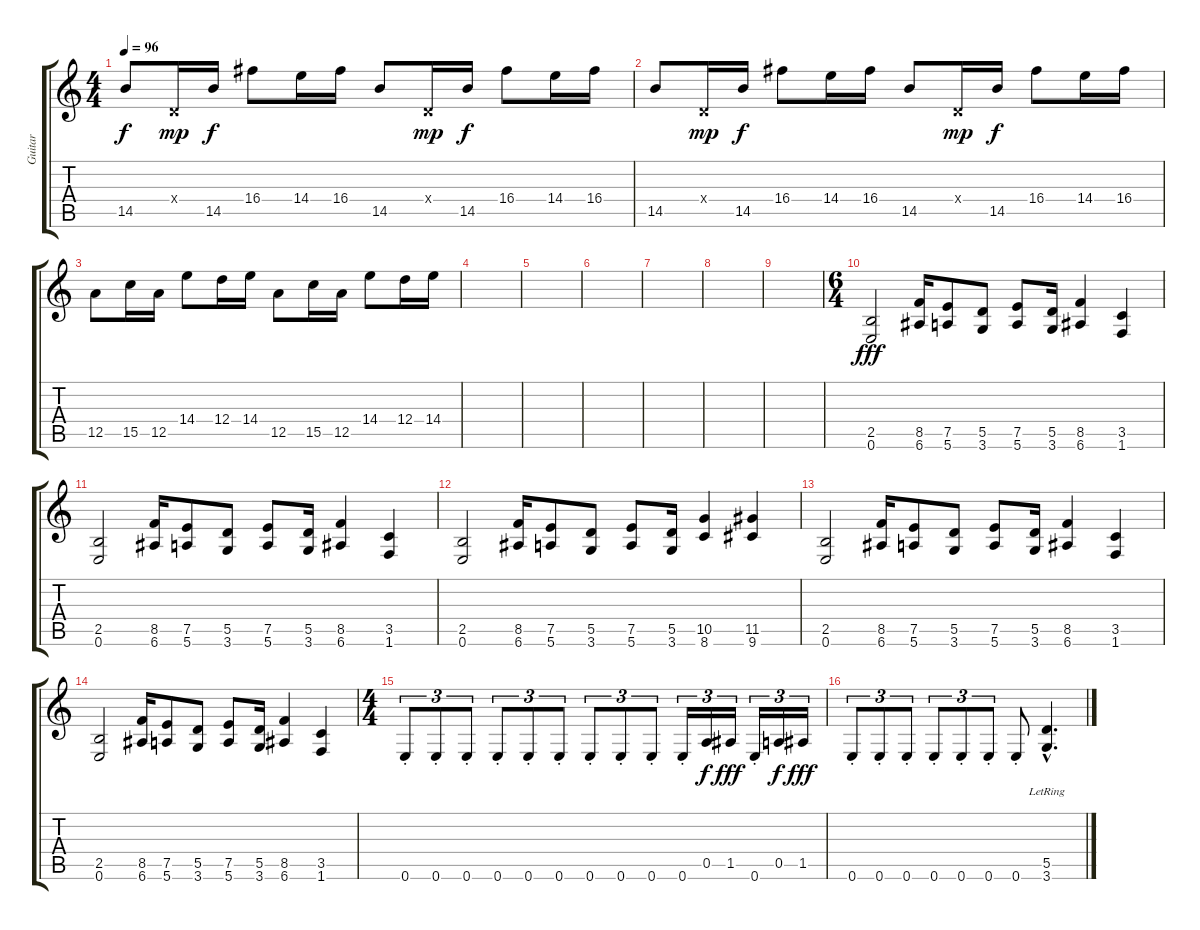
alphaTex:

\track ("Guitar" "Guitar") {instrument distortionguitar}
\staff {score tabs}
\tuning (E4 B3 G3 D3 A2 E2) {hide}
\ts (4 4)
\tempo 96
\clef g2
\ks c
14.5.8{dy f volume 9 instrument electricgrandpiano} 0.4{x}.16{dy mp} 14.5.16{dy f} 16.4.8 14.4.16 16.4.16 14.5.8{instrument electricgrandpiano} 0.4{x}.16{dy mp} 14.5.16{dy f} 16.4.8 14.4.16 16.4.16 |
14.5.8{volume 9 instrument electricgrandpiano} 0.4{x}.16{dy mp} 14.5.16{dy f} 16.4.8 14.4.16 16.4.16 14.5.8{instrument electricgrandpiano} 0.4{x}.16{dy mp} 14.5.16{dy f} 16.4.8 14.4.16 16.4.16 |
12.5.8{instrument electricgrandpiano} 15.5.16 12.5.16 14.4.8 12.4.16 14.4.16 12.5.8{instrument electricgrandpiano} 15.5.16 12.5.16 14.4.8 12.4.16 14.4.16 |
|
|
|
|
|
|
\ts (6 4)
(2.5 0.6).2{dy fff volume 16 instrument distortionguitar} (8.5 6.6).16 (7.5 5.6).8 (5.5 3.6).8 (7.5 5.6).8 (5.5 3.6).16 (8.5 6.6).4 (3.5 1.6).4 |
(2.5 0.6).2 (8.5 6.6).16 (7.5 5.6).8 (5.5 3.6).8 (7.5 5.6).8 (5.5 3.6).16 (8.5 6.6).4 (3.5 1.6).4 |
(2.5 0.6).2 (8.5 6.6).16 (7.5 5.6).8 (5.5 3.6).8 (7.5 5.6).8 (5.5 3.6).16 (10.5 8.6).4 (11.5 9.6).4 |
(2.5 0.6).2 (8.5 6.6).16 (7.5 5.6).8 (5.5 3.6).8 (7.5 5.6).8 (5.5 3.6).16 (8.5 6.6).4 (3.5 1.6).4 |
(2.5 0.6).2 (8.5 6.6).16 (7.5 5.6).8 (5.5 3.6).8 (7.5 5.6).8 (5.5 3.6).16 (8.5 6.6).4 (3.5 1.6).4 |
\ts (4 4)
0.6{st}.8{tu (3 2)} 0.6{st}.8{tu (3 2)} 0.6{st}.8{tu (3 2)} 0.6{st}.8{tu (3 2)} 0.6{st}.8{tu (3 2)} 0.6{st}.8{tu (3 2)} 0.6{st}.8{tu (3 2)} 0.6{st}.8{tu (3 2)} 0.6{st}.8{tu (3 2)} 0.6{st}.16{tu (3 2)} 0.5.16{tu (3 2) dy f} 1.5.16{tu (3 2) dy fff} 0.6{st}.16{tu (3 2)} 0.5.16{tu (3 2) dy f} 1.5.16{tu (3 2) dy fff} |
0.6{st}.8{tu (3 2)} 0.6{st}.8{tu (3 2)} 0.6{st}.8{tu (3 2)} 0.6{st}.8{tu (3 2)} 0.6{st}.8{tu (3 2)} 0.6{st}.8{tu (3 2)} 0.6{st}.8 (5.5{hac lr} 3.6{hac lr}).4{d}
